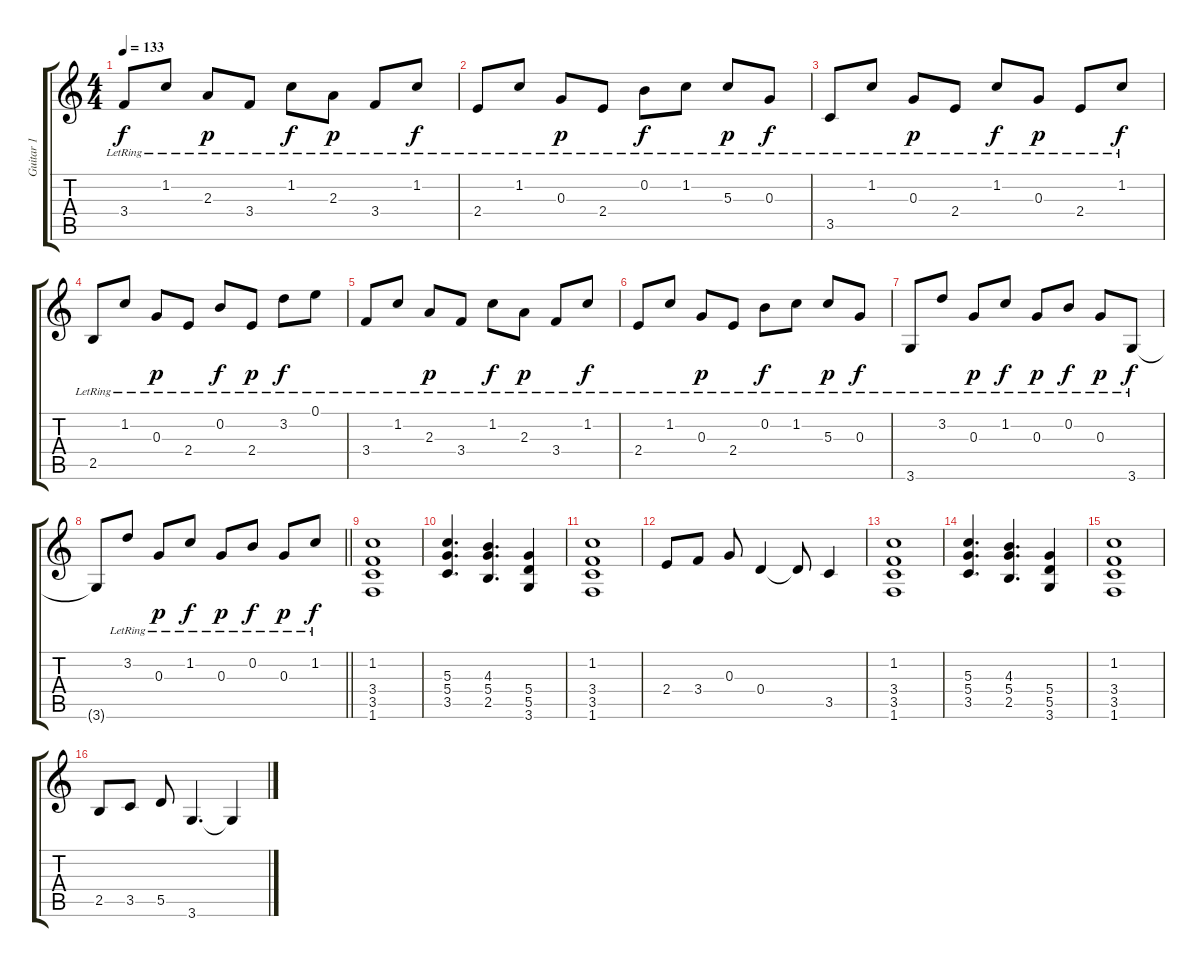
\track ("Guitar 1" "Guitar 1") {instrument acousticguitarsteel}
\staff {score tabs}
\tuning (E4 B3 G3 D3 A2 E2) {hide}
\ts (4 4)
\tempo 133
\clef g2
\ks c
3.4{lr}.8{dy f} 1.2{lr}.8 2.3{lr}.8{dy p} 3.4{lr}.8 1.2{lr}.8{dy f} 2.3{lr}.8{dy p} 3.4{lr}.8 1.2{lr}.8{dy f} |
2.4{lr}.8 1.2{lr}.8 0.3{lr}.8{dy p} 2.4{lr}.8 0.2{lr}.8{dy f} 1.2{lr}.8 5.3{lr}.8{dy p} 0.3{lr}.8{dy f} |
3.5{lr}.8 1.2{lr}.8 0.3{lr}.8{dy p} 2.4{lr}.8 1.2{lr}.8{dy f} 0.3{lr}.8{dy p} 2.4{lr}.8 1.2{lr}.8{dy f} |
2.5{lr}.8 1.2{lr}.8 0.3{lr}.8{dy p} 2.4{lr}.8 0.2{lr}.8{dy f} 2.4{lr}.8{dy p} 3.2{lr}.8{dy f} 0.1{lr}.8 |
3.4{lr}.8 1.2{lr}.8 2.3{lr}.8{dy p} 3.4{lr}.8 1.2{lr}.8{dy f} 2.3{lr}.8{dy p} 3.4{lr}.8 1.2{lr}.8{dy f} |
2.4{lr}.8 1.2{lr}.8 0.3{lr}.8{dy p} 2.4{lr}.8 0.2{lr}.8{dy f} 1.2{lr}.8 5.3{lr}.8{dy p} 0.3{lr}.8{dy f} |
3.6{lr}.8 3.2{lr}.8 0.3{lr}.8{dy p} 1.2{lr}.8{dy f} 0.3{lr}.8{dy p} 0.2{lr}.8{dy f} 0.3{lr}.8{dy p} 3.6{lr}.8{dy f} |
\barLineRight lightlight
3.6{t}.8 3.2{lr}.8 0.3{lr}.8{dy p} 1.2{lr}.8{dy f} 0.3{lr}.8{dy p} 0.2{lr}.8{dy f} 0.3{lr}.8{dy p} 1.2{lr}.8{dy f} |
(1.2 3.4 3.5 1.6).1{instrument distortionguitar} |
(5.3 5.4 3.5).4{d} (4.3 5.4 2.5).4{d} (5.4 5.5 3.6).4 |
(1.2 3.4 3.5 1.6).1 |
2.4.8 3.4.8 0.3.8 0.4.4 0.4{t}.8 3.5.4 |
(1.2 3.4 3.5 1.6).1 |
(5.3 5.4 3.5).4{d} (4.3 5.4 2.5).4{d} (5.4 5.5 3.6).4 |
(1.2 3.4 3.5 1.6).1 |
2.5.8 3.5.8 5.5.8 3.6.4{d} 3.6{t}.4
